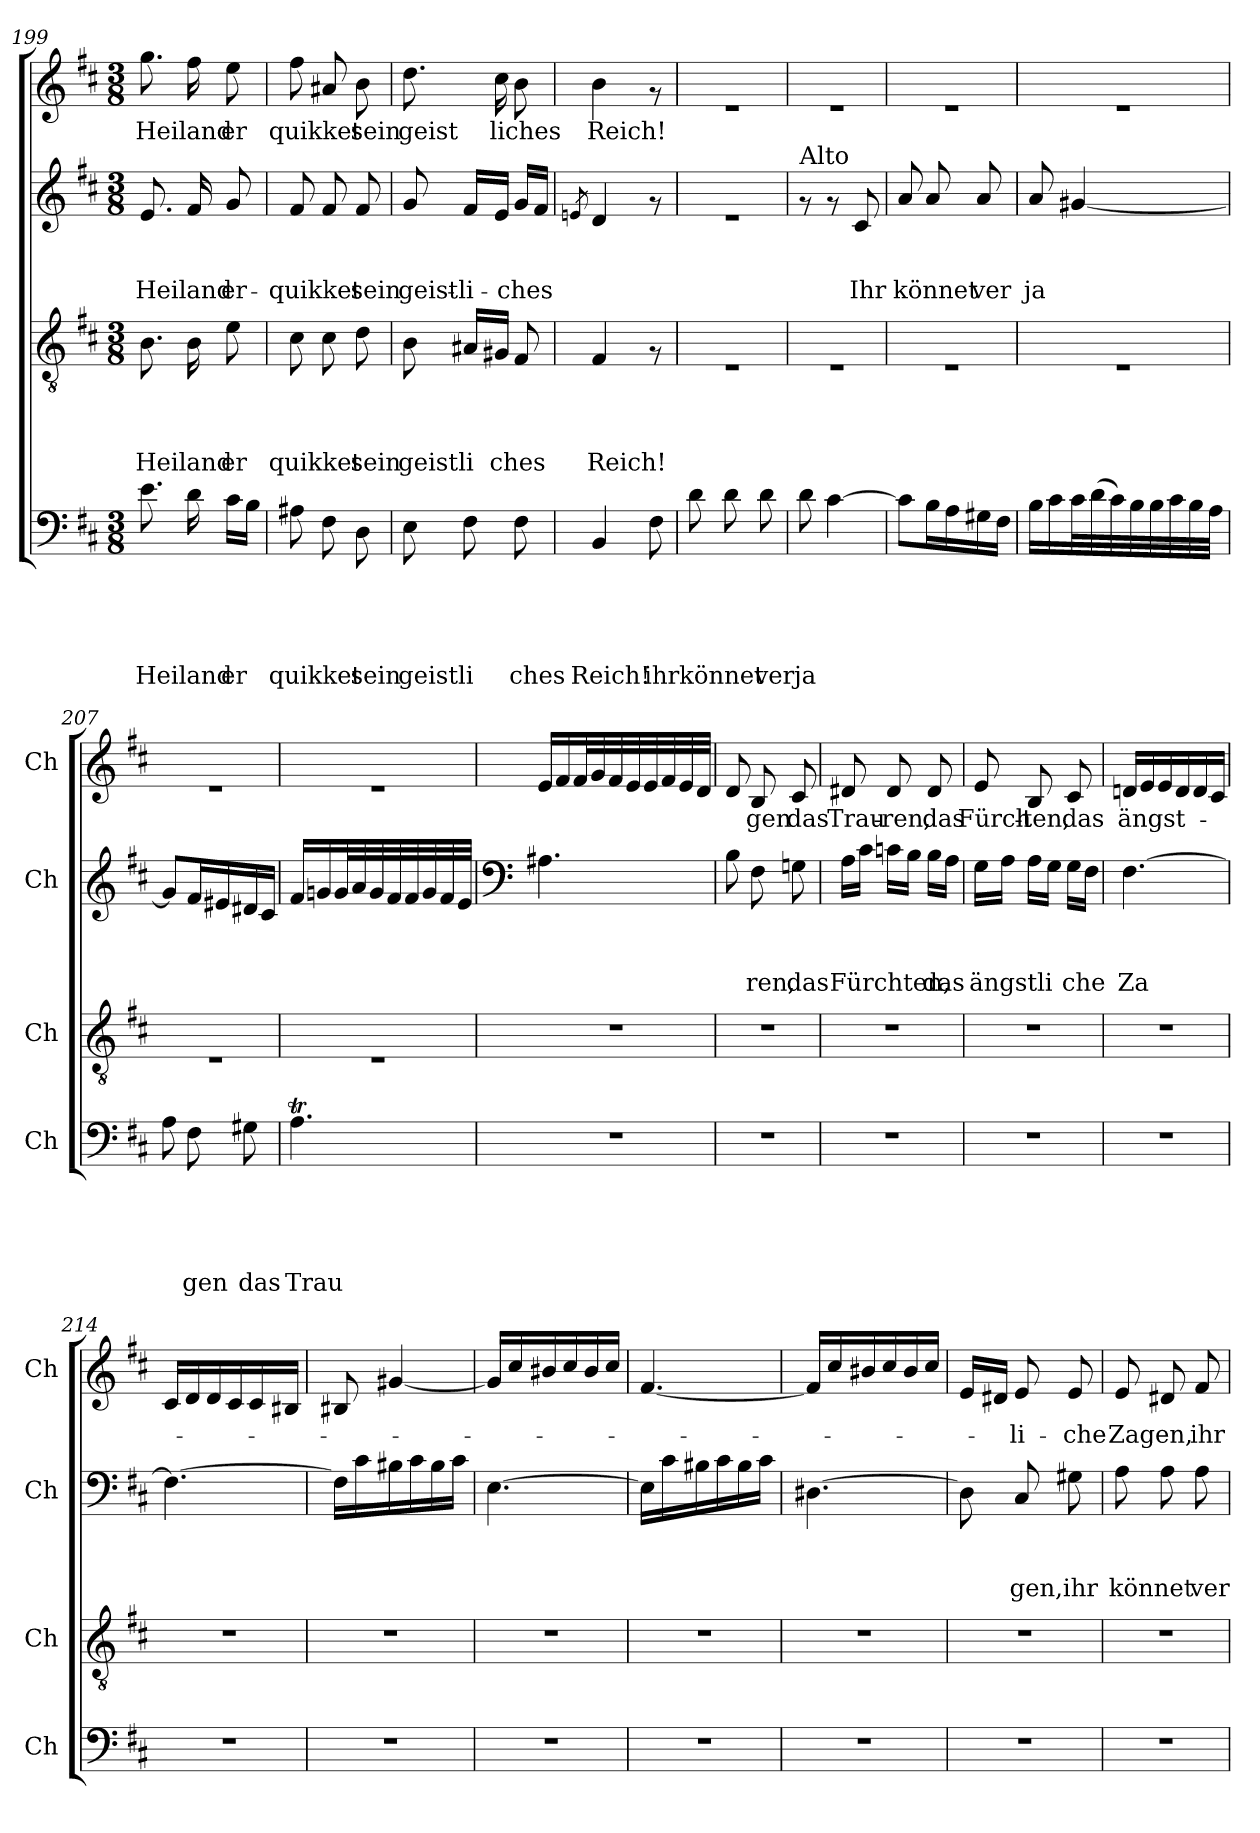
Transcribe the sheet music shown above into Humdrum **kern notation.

**kern	**text	**text	**text	**text	**text	**kern	**text	**text	**text	**text	**kern	**text	**text	**text	**kern	**text
*part4	*part4	*part4	*part4	*part4	*part4	*part3	*part3	*part3	*part3	*part3	*part2	*part2	*part2	*part2	*part1	*part1
*staff4	*staff4	*staff4	*staff4	*staff4	*staff4	*staff3	*staff3	*staff3	*staff3	*staff3	*staff2	*staff2	*staff2	*staff2	*staff1	*staff1
*I'Ch	*	*	*	*	*	*I'Ch	*	*	*	*	*I'Ch	*	*	*	*I'Ch	*
*clefF4	*	*	*	*	*	*clefGv2	*	*	*	*	*clefG2	*	*	*	*clefG2	*
*k[f#c#]	*	*	*	*	*	*k[f#c#]	*	*	*	*	*k[f#c#]	*	*	*	*k[f#c#]	*
*D:	*	*	*	*	*	*D:	*	*	*	*	*D:	*	*	*	*D:	*
*M3/8	*	*	*	*	*	*M3/8	*	*	*	*	*M3/8	*	*	*	*M3/8	*
=199	=199	=199	=199	=199	=199	=199	=199	=199	=199	=199	=199	=199	=199	=199	=199	=199
!	!	!	!	!	!LO:LY:b	!	!	!	!	!LO:LY:b	!	!	!	!LO:LY:b	!	!LO:LY:b
8.e\	.	.	.	.	Heiland	8.B\	.	.	.	Heiland	8.e/	.	.	Heiland	8.gg\	Heiland
16d\	.	.	.	.	.	16B\	.	.	.	.	16f#/	.	.	.	16ff#\	.
!	!	!	!	!	!LO:LY:b	!	!	!	!	!LO:LY:b	!	!	!	!LO:LY:b	!	!LO:LY:b
16c#\LL	.	.	.	.	er	8e\	.	.	.	er	8g/	.	.	er-	8ee\	er
16B\JJ	.	.	.	.	.	.	.	.	.	.	.	.	.	.	.	.
=200	=200	=200	=200	=200	=200	=200	=200	=200	=200	=200	=200	=200	=200	=200	=200	=200
!	!	!	!	!	!LO:LY:b	!	!	!	!	!LO:LY:b	!	!	!	!LO:LY:b	!	!LO:LY:b
8A#X\	.	.	.	.	quikket	8c#\	.	.	.	quikket	8f#/	.	.	-quikket	8ff#\	quikket
8F#\	.	.	.	.	.	8c#\	.	.	.	.	8f#/	.	.	.	8a#X/	.
!	!	!	!	!	!LO:LY:b	!	!	!	!	!LO:LY:b	!	!	!	!LO:LY:b	!	!LO:LY:b
8D\	.	.	.	.	sein	8d\	.	.	.	sein	8f#/	.	.	sein	8b\	sein
=201	=201	=201	=201	=201	=201	=201	=201	=201	=201	=201	=201	=201	=201	=201	=201	=201
!	!	!	!	!	!LO:LY:b	!	!	!	!	!LO:LY:b	!	!	!	!LO:LY:b	!	!LO:LY:b
8E\	.	.	.	.	geistli	8B\	.	.	.	geist	8g/	.	.	geist-	8.dd\	geist
!	!	!	!	!	!	!	!	!	!	!LO:LY:b	!	!	!	!LO:LY:b	!	!
8F#\	.	.	.	.	.	16A#X/LL	.	.	.	li	16f#/LL	.	.	-li-	.	.
!	!	!	!	!	!	!	!	!	!	!LO:LY:b	!	!	!	!	!	!LO:LY:b
.	.	.	.	.	.	16G#X/JJ	.	.	.	ches	16e/JJ	.	.	.	16cc#\	liches
!	!	!	!	!	!LO:LY:b	!	!	!	!	!	!	!	!	!LO:LY:b	!	!
8F#\	.	.	.	.	ches	8F#/	.	.	.	.	16g/LL	.	.	-ches	8b\	.
.	.	.	.	.	.	.	.	.	.	.	16f#/JJ	.	.	.	.	.
!!LO:LB:g=z
=202	=202	=202	=202	=202	=202	=202	=202	=202	=202	=202	=202	=202	=202	=202	=202	=202
.	.	.	.	.	.	.	.	.	.	.	8qen/	.	.	.	.	.
!	!	!	!	!	!LO:LY:b	!	!	!	!	!LO:LY:b	!	!	!	!	!	!LO:LY:b
4BB/	.	.	.	.	Reich!	4F#/	.	.	.	Reich!	4d/	.	.	.	4b\	Reich!
!	!	!	!	!	!LO:LY:b	!	!	!	!	!	!	!	!	!	!	!
8F#\	.	.	.	.	ihr	8rF	.	.	.	.	8rf	.	.	.	8rf	.
=203	=203	=203	=203	=203	=203	=203	=203	=203	=203	=203	=203	=203	=203	=203	=203	=203
!	!	!	!	!	!LO:LY:b	!	!	!	!	!	!	!	!	!	!	!
8d\	.	.	.	.	könnet	4.rE	.	.	.	.	4.re	.	.	.	4.re	.
8d\	.	.	.	.	.	.	.	.	.	.	.	.	.	.	.	.
!	!	!	!	!	!LO:LY:b	!	!	!	!	!	!	!	!	!	!	!
8d\	.	.	.	.	ver	.	.	.	.	.	.	.	.	.	.	.
=204	=204	=204	=204	=204	=204	=204	=204	=204	=204	=204	=204	=204	=204	=204	=204	=204
!	!	!	!	!	!	!	!	!	!	!	!LO:TX:a:t=Alto	!	!	!	!	!
!	!	!	!	!	!LO:LY:b	!	!	!	!	!	!	!	!	!	!	!
8d\	.	.	.	.	ja	4.rE	.	.	.	.	8rf	.	.	.	4.re	.
[>4c#\	.	.	.	.	.	.	.	.	.	.	8rf	.	.	.	.	.
!	!	!	!	!	!	!	!	!	!	!	!	!	!	!LO:LY:b	!	!
.	.	.	.	.	.	.	.	.	.	.	8c#/	.	.	Ihr	.	.
=205	=205	=205	=205	=205	=205	=205	=205	=205	=205	=205	=205	=205	=205	=205	=205	=205
!	!	!	!	!	!	!	!	!	!	!	!	!	!	!LO:LY:b	!	!
8c#\L]	.	.	.	.	.	4.rE	.	.	.	.	8a/	.	.	könnet	4.re	.
16B\L	.	.	.	.	.	.	.	.	.	.	8a/	.	.	.	.	.
16A\	.	.	.	.	.	.	.	.	.	.	.	.	.	.	.	.
!	!	!	!	!	!	!	!	!	!	!	!	!	!	!LO:LY:b	!	!
16G#X\	.	.	.	.	.	.	.	.	.	.	8a/	.	.	ver	.	.
16F#\JJ	.	.	.	.	.	.	.	.	.	.	.	.	.	.	.	.
=206	=206	=206	=206	=206	=206	=206	=206	=206	=206	=206	=206	=206	=206	=206	=206	=206
!	!	!	!	!	!	!	!	!	!	!	!	!	!	!LO:LY:b	!	!
16B\LL	.	.	.	.	.	4.rE	.	.	.	.	8a/	.	.	ja	4.re	.
16c#\	.	.	.	.	.	.	.	.	.	.	.	.	.	.	.	.
32c#\L	.	.	.	.	.	.	.	.	.	.	[<4g#X/	.	.	.	.	.
(<32d\	.	.	.	.	.	.	.	.	.	.	.	.	.	.	.	.
32c#\)	.	.	.	.	.	.	.	.	.	.	.	.	.	.	.	.
32B\	.	.	.	.	.	.	.	.	.	.	.	.	.	.	.	.
32B\	.	.	.	.	.	.	.	.	.	.	.	.	.	.	.	.
32c#\	.	.	.	.	.	.	.	.	.	.	.	.	.	.	.	.
32B\	.	.	.	.	.	.	.	.	.	.	.	.	.	.	.	.
32A\JJJ	.	.	.	.	.	.	.	.	.	.	.	.	.	.	.	.
=207	=207	=207	=207	=207	=207	=207	=207	=207	=207	=207	=207	=207	=207	=207	=207	=207
8A\	.	.	.	.	.	4.rE	.	.	.	.	8g#/L]	.	.	.	4.re	.
!	!	!	!	!	!LO:LY:b	!	!	!	!	!	!	!	!	!	!	!
8F#\	.	.	.	.	gen	.	.	.	.	.	16f#/L	.	.	.	.	.
.	.	.	.	.	.	.	.	.	.	.	16e#X/	.	.	.	.	.
!	!	!	!	!	!LO:LY:b	!	!	!	!	!	!	!	!	!	!	!
8G#X\	.	.	.	.	das	.	.	.	.	.	16d#X/	.	.	.	.	.
.	.	.	.	.	.	.	.	.	.	.	16c#/JJ	.	.	.	.	.
=208	=208	=208	=208	=208	=208	=208	=208	=208	=208	=208	=208	=208	=208	=208	=208	=208
!	!	!	!	!	!LO:LY:b	!	!	!	!	!	!	!	!	!	!	!
4.AT\	.	.	.	.	Trau	4.rE	.	.	.	.	16f#/LL	.	.	.	4.re	.
.	.	.	.	.	.	.	.	.	.	.	16gn/	.	.	.	.	.
.	.	.	.	.	.	.	.	.	.	.	32g/L	.	.	.	.	.
.	.	.	.	.	.	.	.	.	.	.	32a/	.	.	.	.	.
.	.	.	.	.	.	.	.	.	.	.	32g/	.	.	.	.	.
.	.	.	.	.	.	.	.	.	.	.	32f#/	.	.	.	.	.
.	.	.	.	.	.	.	.	.	.	.	32f#/	.	.	.	.	.
.	.	.	.	.	.	.	.	.	.	.	32g/	.	.	.	.	.
.	.	.	.	.	.	.	.	.	.	.	32f#/	.	.	.	.	.
.	.	.	.	.	.	.	.	.	.	.	32e/JJJ	.	.	.	.	.
!!LO:LB:g=z
=209	=209	=209	=209	=209	=209	=209	=209	=209	=209	=209	=209	=209	=209	=209	=209	=209
*	*	*	*	*	*	*	*	*	*	*	*clefF4	*	*	*	*	*
4.r	.	.	.	.	.	4.r	.	.	.	.	4.A#X\	.	.	.	16e/LL	.
.	.	.	.	.	.	.	.	.	.	.	.	.	.	.	16f#/	.
.	.	.	.	.	.	.	.	.	.	.	.	.	.	.	32f#/L	.
.	.	.	.	.	.	.	.	.	.	.	.	.	.	.	32g/	.
.	.	.	.	.	.	.	.	.	.	.	.	.	.	.	32f#/	.
.	.	.	.	.	.	.	.	.	.	.	.	.	.	.	32e/	.
.	.	.	.	.	.	.	.	.	.	.	.	.	.	.	32e/	.
.	.	.	.	.	.	.	.	.	.	.	.	.	.	.	32f#/	.
.	.	.	.	.	.	.	.	.	.	.	.	.	.	.	32e/	.
.	.	.	.	.	.	.	.	.	.	.	.	.	.	.	32d/JJJ	.
=210	=210	=210	=210	=210	=210	=210	=210	=210	=210	=210	=210	=210	=210	=210	=210	=210
4.r	.	.	.	.	.	4.r	.	.	.	.	8B\	.	.	.	8d/	.
!	!	!	!	!	!	!	!	!	!	!	!	!	!	!LO:LY:b	!	!LO:LY:b
.	.	.	.	.	.	.	.	.	.	.	8F#\	.	.	ren,	8B/	gen
!	!	!	!	!	!	!	!	!	!	!	!	!	!	!LO:LY:b	!	!LO:LY:b
.	.	.	.	.	.	.	.	.	.	.	8Gn\	.	.	das	8c#/	das
=211	=211	=211	=211	=211	=211	=211	=211	=211	=211	=211	=211	=211	=211	=211	=211	=211
!	!	!	!	!	!	!	!	!	!	!	!	!	!	!LO:LY:b	!	!LO:LY:b
4.r	.	.	.	.	.	4.r	.	.	.	.	16A\LL	.	.	Fürchten,	8d#X/	Trau-
.	.	.	.	.	.	.	.	.	.	.	16c#\JJ	.	.	.	.	.
!	!	!	!	!	!	!	!	!	!	!	!	!	!	!	!	!LO:LY:b
.	.	.	.	.	.	.	.	.	.	.	16cn\LL	.	.	.	8d#/	-ren,
.	.	.	.	.	.	.	.	.	.	.	16B\JJ	.	.	.	.	.
!	!	!	!	!	!	!	!	!	!	!	!	!	!	!LO:LY:b	!	!LO:LY:b
.	.	.	.	.	.	.	.	.	.	.	16B\LL	.	.	das	8d#/	das
.	.	.	.	.	.	.	.	.	.	.	16A\JJ	.	.	.	.	.
=212	=212	=212	=212	=212	=212	=212	=212	=212	=212	=212	=212	=212	=212	=212	=212	=212
!	!	!	!	!	!	!	!	!	!	!	!	!	!	!LO:LY:b	!	!LO:LY:b
4.r	.	.	.	.	.	4.r	.	.	.	.	16G\LL	.	.	ängstli	8e/	Fürch-
.	.	.	.	.	.	.	.	.	.	.	16A\JJ	.	.	.	.	.
!	!	!	!	!	!	!	!	!	!	!	!	!	!	!	!	!LO:LY:b
.	.	.	.	.	.	.	.	.	.	.	16A\LL	.	.	.	8B/	-ten,
.	.	.	.	.	.	.	.	.	.	.	16G\JJ	.	.	.	.	.
!	!	!	!	!	!	!	!	!	!	!	!	!	!	!LO:LY:b	!	!LO:LY:b
.	.	.	.	.	.	.	.	.	.	.	16G\LL	.	.	che	8c#/	das
.	.	.	.	.	.	.	.	.	.	.	16F#\JJ	.	.	.	.	.
=213	=213	=213	=213	=213	=213	=213	=213	=213	=213	=213	=213	=213	=213	=213	=213	=213
!	!	!	!	!	!	!	!	!	!	!	!	!	!	!LO:LY:b	!	!LO:LY:b
4.r	.	.	.	.	.	4.r	.	.	.	.	[>4.F#\	.	.	Za	16dn/LL	ängst-
.	.	.	.	.	.	.	.	.	.	.	.	.	.	.	16e/	.
.	.	.	.	.	.	.	.	.	.	.	.	.	.	.	16e/	.
.	.	.	.	.	.	.	.	.	.	.	.	.	.	.	16d/	.
.	.	.	.	.	.	.	.	.	.	.	.	.	.	.	16d/	.
.	.	.	.	.	.	.	.	.	.	.	.	.	.	.	16c#/JJ	.
=214	=214	=214	=214	=214	=214	=214	=214	=214	=214	=214	=214	=214	=214	=214	=214	=214
4.r	.	.	.	.	.	4.r	.	.	.	.	4.F#\_	.	.	.	16c#/LL	.
.	.	.	.	.	.	.	.	.	.	.	.	.	.	.	16d/	.
.	.	.	.	.	.	.	.	.	.	.	.	.	.	.	16d/	.
.	.	.	.	.	.	.	.	.	.	.	.	.	.	.	16c#/	.
.	.	.	.	.	.	.	.	.	.	.	.	.	.	.	16c#/	.
.	.	.	.	.	.	.	.	.	.	.	.	.	.	.	16B#X/JJ	.
!!LO:PB:g=z
=215	=215	=215	=215	=215	=215	=215	=215	=215	=215	=215	=215	=215	=215	=215	=215	=215
4.r	.	.	.	.	.	4.r	.	.	.	.	16F#\LL]	.	.	.	8B#X/	.
.	.	.	.	.	.	.	.	.	.	.	16c#\	.	.	.	.	.
.	.	.	.	.	.	.	.	.	.	.	16B#X\	.	.	.	[<4g#X/	.
.	.	.	.	.	.	.	.	.	.	.	16c#\	.	.	.	.	.
.	.	.	.	.	.	.	.	.	.	.	16B#\	.	.	.	.	.
.	.	.	.	.	.	.	.	.	.	.	16c#\JJ	.	.	.	.	.
=216	=216	=216	=216	=216	=216	=216	=216	=216	=216	=216	=216	=216	=216	=216	=216	=216
4.r	.	.	.	.	.	4.r	.	.	.	.	[>4.E\	.	.	.	16g#/LL]	.
.	.	.	.	.	.	.	.	.	.	.	.	.	.	.	16cc#/	.
.	.	.	.	.	.	.	.	.	.	.	.	.	.	.	16b#X/	.
.	.	.	.	.	.	.	.	.	.	.	.	.	.	.	16cc#/	.
.	.	.	.	.	.	.	.	.	.	.	.	.	.	.	16b#/	.
.	.	.	.	.	.	.	.	.	.	.	.	.	.	.	16cc#/JJ	.
=217	=217	=217	=217	=217	=217	=217	=217	=217	=217	=217	=217	=217	=217	=217	=217	=217
4.r	.	.	.	.	.	4.r	.	.	.	.	16E\LL]	.	.	.	[<4.f#/	.
.	.	.	.	.	.	.	.	.	.	.	16c#\	.	.	.	.	.
.	.	.	.	.	.	.	.	.	.	.	16B#X\	.	.	.	.	.
.	.	.	.	.	.	.	.	.	.	.	16c#\	.	.	.	.	.
.	.	.	.	.	.	.	.	.	.	.	16B#\	.	.	.	.	.
.	.	.	.	.	.	.	.	.	.	.	16c#\JJ	.	.	.	.	.
=218	=218	=218	=218	=218	=218	=218	=218	=218	=218	=218	=218	=218	=218	=218	=218	=218
4.r	.	.	.	.	.	4.r	.	.	.	.	[>4.D#X\	.	.	.	16f#/LL]	.
.	.	.	.	.	.	.	.	.	.	.	.	.	.	.	16cc#/	.
.	.	.	.	.	.	.	.	.	.	.	.	.	.	.	16b#X/	.
.	.	.	.	.	.	.	.	.	.	.	.	.	.	.	16cc#/	.
.	.	.	.	.	.	.	.	.	.	.	.	.	.	.	16b#/	.
.	.	.	.	.	.	.	.	.	.	.	.	.	.	.	16cc#/JJ	.
=219	=219	=219	=219	=219	=219	=219	=219	=219	=219	=219	=219	=219	=219	=219	=219	=219
4.r	.	.	.	.	.	4.r	.	.	.	.	8D#\]	.	.	.	16e/LL	.
.	.	.	.	.	.	.	.	.	.	.	.	.	.	.	16d#X/JJ	.
!	!	!	!	!	!	!	!	!	!	!	!	!	!	!LO:LY:b	!	!LO:LY:b
.	.	.	.	.	.	.	.	.	.	.	8C#/	.	.	gen,	8e/	-li-
!	!	!	!	!	!	!	!	!	!	!	!	!	!	!LO:LY:b	!	!LO:LY:b
.	.	.	.	.	.	.	.	.	.	.	8G#X\	.	.	ihr	8e/	-che
=220	=220	=220	=220	=220	=220	=220	=220	=220	=220	=220	=220	=220	=220	=220	=220	=220
!	!	!	!	!	!	!	!	!	!	!	!	!	!	!LO:LY:b	!	!LO:LY:b
4.r	.	.	.	.	.	4.r	.	.	.	.	8A\	.	.	könnet	8e/	Zagen,
.	.	.	.	.	.	.	.	.	.	.	8A\	.	.	.	8d#X/	.
!	!	!	!	!	!	!	!	!	!	!	!	!	!	!LO:LY:b	!	!LO:LY:b
.	.	.	.	.	.	.	.	.	.	.	8A\	.	.	ver	8f#/	ihr
=	=	=	=	=	=	=	=	=	=	=	=	=	=	=	=	=
*-	*-	*-	*-	*-	*-	*-	*-	*-	*-	*-	*-	*-	*-	*-	*-	*-
